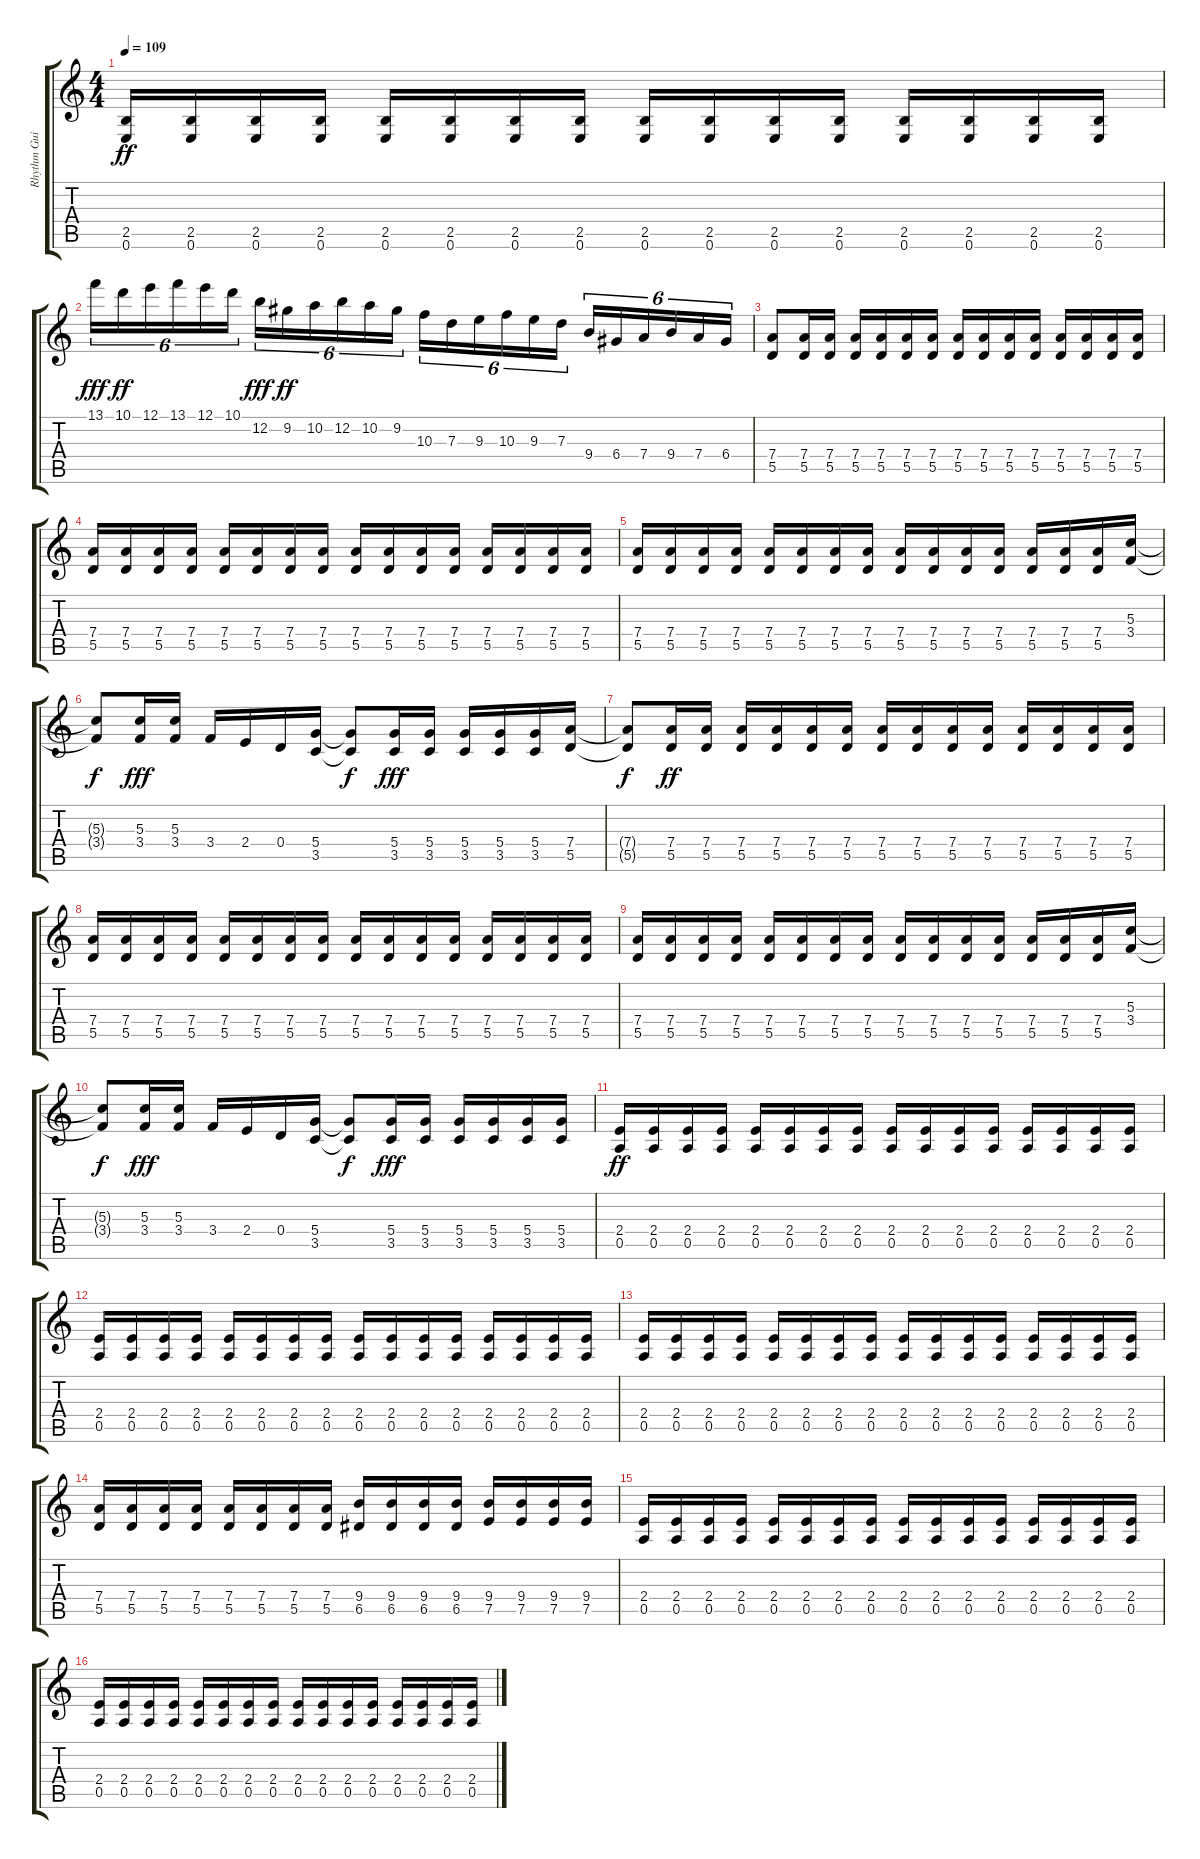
\track ("Rhythm Guitar" "Rhythm Gui") {instrument overdrivenguitar}
\staff {score tabs}
\tuning (E4 B3 G3 D3 A2 E2) {hide}
\ts (4 4)
\tempo 109
\clef g2
\ks c
(2.5 0.6).16{dy ff} (2.5 0.6).16 (2.5 0.6).16 (2.5 0.6).16 (2.5 0.6).16 (2.5 0.6).16 (2.5 0.6).16 (2.5 0.6).16 (2.5 0.6).16 (2.5 0.6).16 (2.5 0.6).16 (2.5 0.6).16 (2.5 0.6).16 (2.5 0.6).16 (2.5 0.6).16 (2.5 0.6).16 |
13.1.16{tu (6 4) dy fff} 10.1.16{tu (6 4) dy ff} 12.1.16{tu (6 4)} 13.1.16{tu (6 4)} 12.1.16{tu (6 4)} 10.1.16{tu (6 4)} 12.2.16{tu (6 4) dy fff} 9.2.16{tu (6 4) dy ff} 10.2.16{tu (6 4)} 12.2.16{tu (6 4)} 10.2.16{tu (6 4)} 9.2.16{tu (6 4)} 10.3.16{tu (6 4)} 7.3.16{tu (6 4)} 9.3.16{tu (6 4)} 10.3.16{tu (6 4)} 9.3.16{tu (6 4)} 7.3.16{tu (6 4)} 9.4.16{tu (6 4)} 6.4.16{tu (6 4)} 7.4.16{tu (6 4)} 9.4.16{tu (6 4)} 7.4.16{tu (6 4)} 6.4.16{tu (6 4)} |
(7.4 5.5).8 (7.4 5.5).16 (7.4 5.5).16 (7.4 5.5).16 (7.4 5.5).16 (7.4 5.5).16 (7.4 5.5).16 (7.4 5.5).16 (7.4 5.5).16 (7.4 5.5).16 (7.4 5.5).16 (7.4 5.5).16 (7.4 5.5).16 (7.4 5.5).16 (7.4 5.5).16 |
(7.4 5.5).16 (7.4 5.5).16 (7.4 5.5).16 (7.4 5.5).16 (7.4 5.5).16 (7.4 5.5).16 (7.4 5.5).16 (7.4 5.5).16 (7.4 5.5).16 (7.4 5.5).16 (7.4 5.5).16 (7.4 5.5).16 (7.4 5.5).16 (7.4 5.5).16 (7.4 5.5).16 (7.4 5.5).16 |
(7.4 5.5).16 (7.4 5.5).16 (7.4 5.5).16 (7.4 5.5).16 (7.4 5.5).16 (7.4 5.5).16 (7.4 5.5).16 (7.4 5.5).16 (7.4 5.5).16 (7.4 5.5).16 (7.4 5.5).16 (7.4 5.5).16 (7.4 5.5).16 (7.4 5.5).16 (7.4 5.5).16 (5.3 3.4).16 |
(5.3{t} 3.4{t}).8{dy f} (5.3 3.4).16{dy fff} (5.3 3.4).16 3.4.16 2.4.16 0.4.16 (5.4 3.5).16 (5.4{t} 3.5{t}).8{dy f} (5.4 3.5).16{dy fff} (5.4 3.5).16 (5.4 3.5).16 (5.4 3.5).16 (5.4 3.5).16 (7.4 5.5).16 |
(7.4{t} 5.5{t}).8{dy f} (7.4 5.5).16{dy ff} (7.4 5.5).16 (7.4 5.5).16 (7.4 5.5).16 (7.4 5.5).16 (7.4 5.5).16 (7.4 5.5).16 (7.4 5.5).16 (7.4 5.5).16 (7.4 5.5).16 (7.4 5.5).16 (7.4 5.5).16 (7.4 5.5).16 (7.4 5.5).16 |
(7.4 5.5).16 (7.4 5.5).16 (7.4 5.5).16 (7.4 5.5).16 (7.4 5.5).16 (7.4 5.5).16 (7.4 5.5).16 (7.4 5.5).16 (7.4 5.5).16 (7.4 5.5).16 (7.4 5.5).16 (7.4 5.5).16 (7.4 5.5).16 (7.4 5.5).16 (7.4 5.5).16 (7.4 5.5).16 |
(7.4 5.5).16 (7.4 5.5).16 (7.4 5.5).16 (7.4 5.5).16 (7.4 5.5).16 (7.4 5.5).16 (7.4 5.5).16 (7.4 5.5).16 (7.4 5.5).16 (7.4 5.5).16 (7.4 5.5).16 (7.4 5.5).16 (7.4 5.5).16 (7.4 5.5).16 (7.4 5.5).16 (5.3 3.4).16 |
(5.3{t} 3.4{t}).8{dy f} (5.3 3.4).16{dy fff} (5.3 3.4).16 3.4.16 2.4.16 0.4.16 (5.4 3.5).16 (5.4{t} 3.5{t}).8{dy f} (5.4 3.5).16{dy fff} (5.4 3.5).16 (5.4 3.5).16 (5.4 3.5).16 (5.4 3.5).16 (5.4 3.5).16 |
(2.4 0.5).16{dy ff} (2.4 0.5).16 (2.4 0.5).16 (2.4 0.5).16 (2.4 0.5).16 (2.4 0.5).16 (2.4 0.5).16 (2.4 0.5).16 (2.4 0.5).16 (2.4 0.5).16 (2.4 0.5).16 (2.4 0.5).16 (2.4 0.5).16 (2.4 0.5).16 (2.4 0.5).16 (2.4 0.5).16 |
(2.4 0.5).16 (2.4 0.5).16 (2.4 0.5).16 (2.4 0.5).16 (2.4 0.5).16 (2.4 0.5).16 (2.4 0.5).16 (2.4 0.5).16 (2.4 0.5).16 (2.4 0.5).16 (2.4 0.5).16 (2.4 0.5).16 (2.4 0.5).16 (2.4 0.5).16 (2.4 0.5).16 (2.4 0.5).16 |
(2.4 0.5).16 (2.4 0.5).16 (2.4 0.5).16 (2.4 0.5).16 (2.4 0.5).16 (2.4 0.5).16 (2.4 0.5).16 (2.4 0.5).16 (2.4 0.5).16 (2.4 0.5).16 (2.4 0.5).16 (2.4 0.5).16 (2.4 0.5).16 (2.4 0.5).16 (2.4 0.5).16 (2.4 0.5).16 |
(7.4 5.5).16 (7.4 5.5).16 (7.4 5.5).16 (7.4 5.5).16 (7.4 5.5).16 (7.4 5.5).16 (7.4 5.5).16 (7.4 5.5).16 (9.4 6.5).16 (9.4 6.5).16 (9.4 6.5).16 (9.4 6.5).16 (9.4 7.5).16 (9.4 7.5).16 (9.4 7.5).16 (9.4 7.5).16 |
(2.4 0.5).16 (2.4 0.5).16 (2.4 0.5).16 (2.4 0.5).16 (2.4 0.5).16 (2.4 0.5).16 (2.4 0.5).16 (2.4 0.5).16 (2.4 0.5).16 (2.4 0.5).16 (2.4 0.5).16 (2.4 0.5).16 (2.4 0.5).16 (2.4 0.5).16 (2.4 0.5).16 (2.4 0.5).16 |
(2.4 0.5).16 (2.4 0.5).16 (2.4 0.5).16 (2.4 0.5).16 (2.4 0.5).16 (2.4 0.5).16 (2.4 0.5).16 (2.4 0.5).16 (2.4 0.5).16 (2.4 0.5).16 (2.4 0.5).16 (2.4 0.5).16 (2.4 0.5).16 (2.4 0.5).16 (2.4 0.5).16 (2.4 0.5).16
